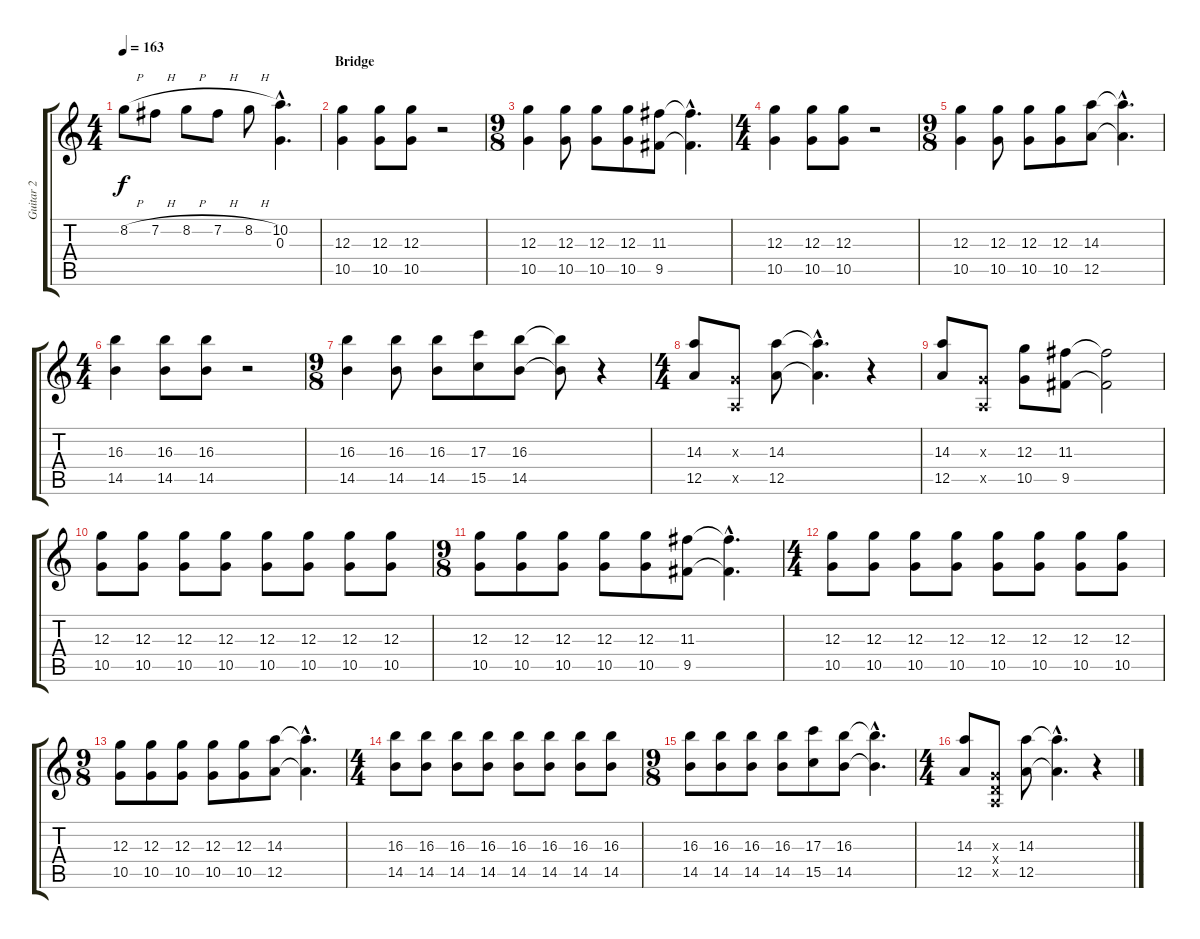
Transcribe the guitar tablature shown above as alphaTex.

\track ("Guitar 2" "Guitar 2") {instrument distortionguitar}
\staff {score tabs}
\tuning (E4 B3 G3 D3 A2 E2) {hide}
\ts (4 4)
\tempo 163
\clef g2
\ks c
8.2{h}.8{dy f balance 12} 7.2{h}.8 8.2{h}.8 7.2{h}.8 8.2{h}.8 (10.2{hac} 0.3{hac t}).4{d} |
\section ("" "Bridge")
(12.3 10.5).4{balance 13} (12.3 10.5).8 (12.3 10.5).8 r.2 |
\ts (9 8)
(12.3 10.5).4 (12.3 10.5).8 (12.3 10.5).8 (12.3 10.5).8 (11.3 9.5).8 (11.3{hac t} 9.5{hac t}).4{d} |
\ts (4 4)
(12.3 10.5).4 (12.3 10.5).8 (12.3 10.5).8 r.2 |
\ts (9 8)
(12.3 10.5).4 (12.3 10.5).8 (12.3 10.5).8 (12.3 10.5).8 (14.3 12.5).8 (14.3{hac t} 12.5{hac t}).4{d} |
\ts (4 4)
(16.3 14.5).4 (16.3 14.5).8 (16.3 14.5).8 r.2 |
\ts (9 8)
(16.3 14.5).4 (16.3 14.5).8 (16.3 14.5).8 (17.3 15.5).8 (16.3 14.5).8 (16.3{t} 14.5{t}).8 r.4 |
\ts (4 4)
(14.3 12.5).8 (0.3{x} 0.5{x}).8 (14.3 12.5).8 (14.3{hac t} 12.5{hac t}).4{d} r.4 |
(14.3 12.5).8 (0.3{x} 0.5{x}).8 (12.3 10.5).8 (11.3 9.5).8 (11.3{t} 9.5{t}).2 |
(12.3 10.5).8 (12.3 10.5).8 (12.3 10.5).8 (12.3 10.5).8 (12.3 10.5).8 (12.3 10.5).8 (12.3 10.5).8 (12.3 10.5).8 |
\ts (9 8)
(12.3 10.5).8 (12.3 10.5).8 (12.3 10.5).8 (12.3 10.5).8 (12.3 10.5).8 (11.3 9.5).8 (11.3{hac t} 9.5{hac t}).4{d} |
\ts (4 4)
(12.3 10.5).8 (12.3 10.5).8 (12.3 10.5).8 (12.3 10.5).8 (12.3 10.5).8 (12.3 10.5).8 (12.3 10.5).8 (12.3 10.5).8 |
\ts (9 8)
(12.3 10.5).8 (12.3 10.5).8 (12.3 10.5).8 (12.3 10.5).8 (12.3 10.5).8 (14.3 12.5).8 (14.3{hac t} 12.5{hac t}).4{d} |
\ts (4 4)
(16.3 14.5).8 (16.3 14.5).8 (16.3 14.5).8 (16.3 14.5).8 (16.3 14.5).8 (16.3 14.5).8 (16.3 14.5).8 (16.3 14.5).8 |
\ts (9 8)
(16.3 14.5).8 (16.3 14.5).8 (16.3 14.5).8 (16.3 14.5).8 (17.3 15.5).8 (16.3 14.5).8 (16.3{hac t} 14.5{hac t}).4{d} |
\ts (4 4)
(14.3 12.5).8 (0.3{x} 0.4{x} 0.5{x}).8 (14.3 12.5).8 (14.3{hac t} 12.5{hac t}).4{d} r.4
